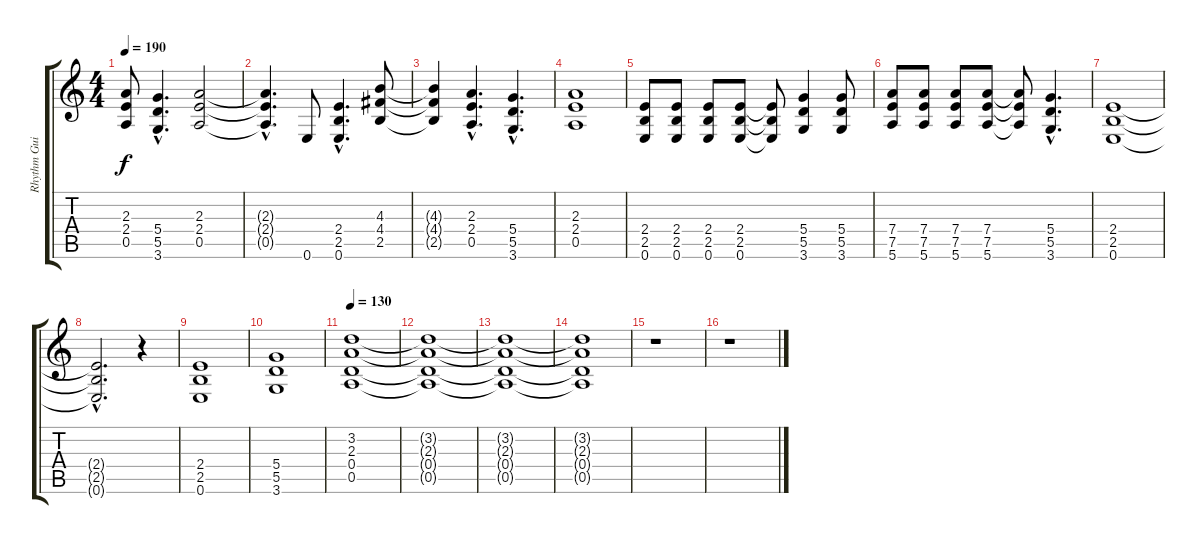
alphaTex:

\track ("Rhythm Guitar 1" "Rhythm Gui") {instrument distortionguitar}
\staff {score tabs}
\tuning (E4 B3 G3 D3 A2 E2) {hide}
\ts (4 4)
\tempo 190
\clef g2
\ks c
(2.3{t} 2.4{t} 0.5{t}).8{dy f} (5.4{hac} 5.5{hac} 3.6{hac}).4{d} (2.3 2.4 0.5).2 |
(2.3{hac t} 2.4{hac t} 0.5{hac t}).4{d} 0.6.8 (2.4{hac} 2.5{hac} 0.6{hac}).4{d} (4.3 4.4 2.5).8 |
(4.3{t} 4.4{t} 2.5{t}).4 (2.3{hac} 2.4{hac} 0.5{hac}).4{d} (5.4{hac} 5.5{hac} 3.6{hac}).4{d} |
(2.3 2.4 0.5).1 |
(2.4 2.5 0.6).8 (2.4 2.5 0.6).8 (2.4 2.5 0.6).8 (2.4 2.5 0.6).8 (2.4{t} 2.5{t} 0.6{t}).8 (5.4 5.5 3.6).4 (5.4 5.5 3.6).8 |
(7.4 7.5 5.6).8 (7.4 7.5 5.6).8 (7.4 7.5 5.6).8 (7.4 7.5 5.6).8 (7.4{t} 7.5{t} 5.6{t}).8 (5.4{hac} 5.5{hac} 3.6{hac}).4{d} |
(2.4 2.5 0.6).1 |
(2.4{hac t} 2.5{hac t} 0.6{hac t}).2{d} r.4 |
(2.4 2.5 0.6).1 |
(5.4 5.5 3.6).1 |
\tempo 130
(3.2 2.3 0.4 0.5).1 |
(3.2{t} 2.3{t} 0.4{t} 0.5{t}).1{volume 12} |
(3.2{t} 2.3{t} 0.4{t} 0.5{t}).1{volume 10} |
(3.2{t} 2.3{t} 0.4{t} 0.5{t}).1{volume 8} |
r.1 |
r.1
